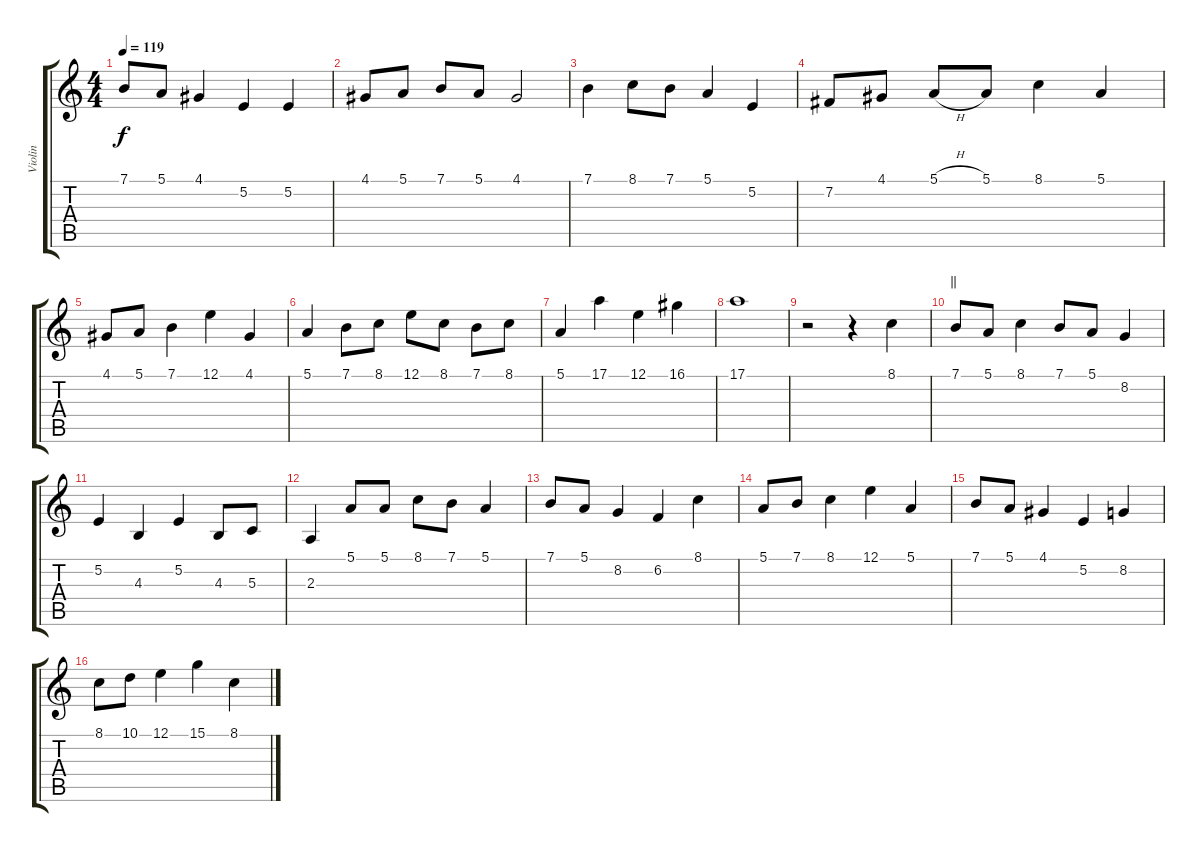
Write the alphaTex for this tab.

\track ("Violin" "Violin") {instrument violin}
\staff {score tabs}
\tuning (E4 B3 G3 D3 A2 E2) {hide}
\ts (4 4)
\tempo 119
\clef g2
\ks c
7.1.8{dy f} 5.1.8 4.1.4 5.2.4 5.2.4 |
4.1.8 5.1.8 7.1.8 5.1.8 4.1.2 |
7.1.4 8.1.8 7.1.8 5.1.4 5.2.4 |
7.2.8 4.1.8 5.1{h}.8 5.1.8 8.1.4 5.1.4 |
4.1.8 5.1.8 7.1.4 12.1.4 4.1.4 |
5.1.4 7.1.8 8.1.8 12.1.8 8.1.8 7.1.8 8.1.8 |
5.1.4 17.1.4 12.1.4 16.1.4 |
17.1.1 |
r.2 r.4 8.1.4 |
\section ("" "||")
7.1.8 5.1.8 8.1.4 7.1.8 5.1.8 8.2.4 |
5.2.4 4.3.4 5.2.4 4.3.8 5.3.8 |
2.3.4 5.1.8 5.1.8 8.1.8 7.1.8 5.1.4 |
7.1.8 5.1.8 8.2.4 6.2.4 8.1.4 |
5.1.8 7.1.8 8.1.4 12.1.4 5.1.4 |
7.1.8 5.1.8 4.1.4 5.2.4 8.2.4 |
8.1.8 10.1.8 12.1.4 15.1.4 8.1.4
